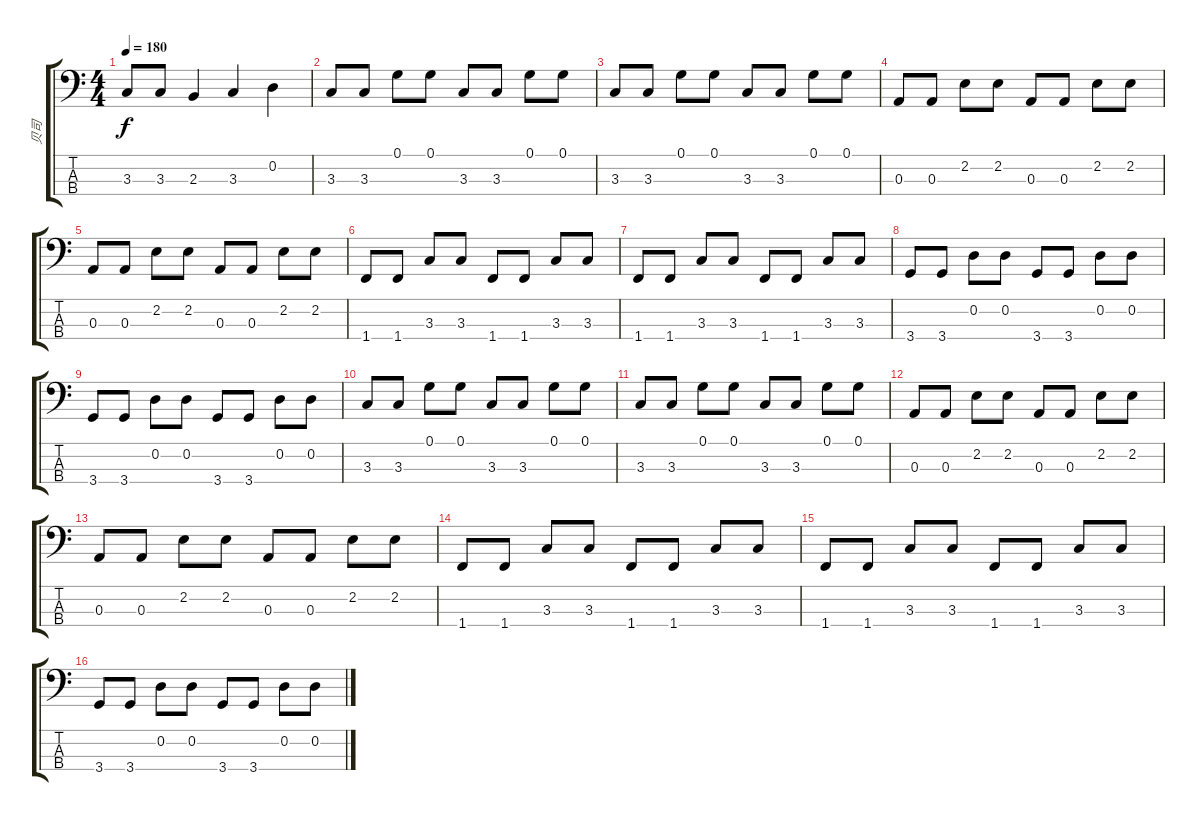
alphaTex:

\track ("贝司" "贝司") {instrument electricbassfinger}
\staff {score tabs}
\tuning (G2 D2 A1 E1) {hide}
\ts (4 4)
\tempo 180
\clef f4
\ks c
3.3.8{dy f} 3.3.8 2.3.4 3.3.4 0.2.4 |
3.3.8 3.3.8 0.1.8 0.1.8 3.3.8 3.3.8 0.1.8 0.1.8 |
3.3.8 3.3.8 0.1.8 0.1.8 3.3.8 3.3.8 0.1.8 0.1.8 |
0.3.8 0.3.8 2.2.8 2.2.8 0.3.8 0.3.8 2.2.8 2.2.8 |
0.3.8 0.3.8 2.2.8 2.2.8 0.3.8 0.3.8 2.2.8 2.2.8 |
1.4.8 1.4.8 3.3.8 3.3.8 1.4.8 1.4.8 3.3.8 3.3.8 |
1.4.8 1.4.8 3.3.8 3.3.8 1.4.8 1.4.8 3.3.8 3.3.8 |
3.4.8 3.4.8 0.2.8 0.2.8 3.4.8 3.4.8 0.2.8 0.2.8 |
3.4.8 3.4.8 0.2.8 0.2.8 3.4.8 3.4.8 0.2.8 0.2.8 |
3.3.8 3.3.8 0.1.8 0.1.8 3.3.8 3.3.8 0.1.8 0.1.8 |
3.3.8 3.3.8 0.1.8 0.1.8 3.3.8 3.3.8 0.1.8 0.1.8 |
0.3.8 0.3.8 2.2.8 2.2.8 0.3.8 0.3.8 2.2.8 2.2.8 |
0.3.8 0.3.8 2.2.8 2.2.8 0.3.8 0.3.8 2.2.8 2.2.8 |
1.4.8 1.4.8 3.3.8 3.3.8 1.4.8 1.4.8 3.3.8 3.3.8 |
1.4.8 1.4.8 3.3.8 3.3.8 1.4.8 1.4.8 3.3.8 3.3.8 |
3.4.8 3.4.8 0.2.8 0.2.8 3.4.8 3.4.8 0.2.8 0.2.8
